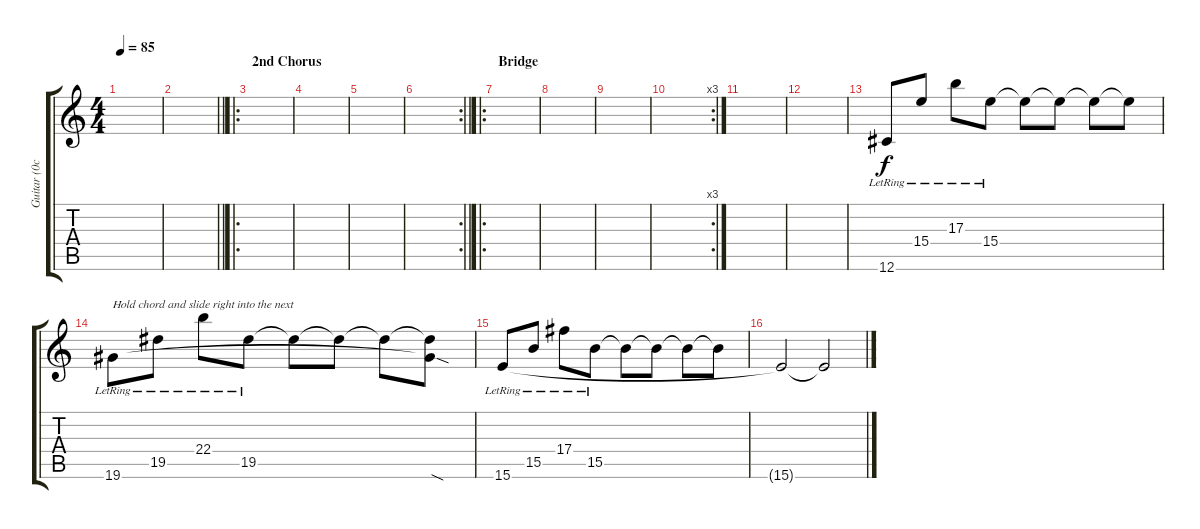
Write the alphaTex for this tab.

\track ("Guitar (0ctave Higher)" "Guitar (0c") {instrument electricguitarclean}
\staff {score tabs}
\tuning (Eb4 Bb3 Gb3 Db3 Ab2 Db2) {hide}
\ts (4 4)
\tempo 85
\clef g2
\ks c
|
\barLineRight lightlight
|
\ro
\section ("" "2nd Chorus")
|
|
|
\rc 2
\barLineRight lightlight
|
\ro
\section ("" "Bridge")
|
|
|
\rc 3
|
|
|
12.6{lr}.8 15.4{lr}.8 17.3{lr}.8 15.4{lr}.8 15.4{t}.8 15.4{t}.8 15.4{t}.8 15.4{t}.8 |
19.6{lr}.8{txt "Hold chord and slide right into the next"} 19.5{lr}.8 22.4{lr}.8 19.5{lr}.8 19.5{t}.8 19.5{t}.8 19.5{t}.8 (19.5{t} 19.6{sod t}).8 |
15.6{lr}.8 15.5{lr}.8 17.4{lr}.8 15.5{lr}.8 15.5{t}.8 15.5{t}.8 15.5{t}.8 15.5{t}.8 |
15.6{t}.2 15.6{t}.2
